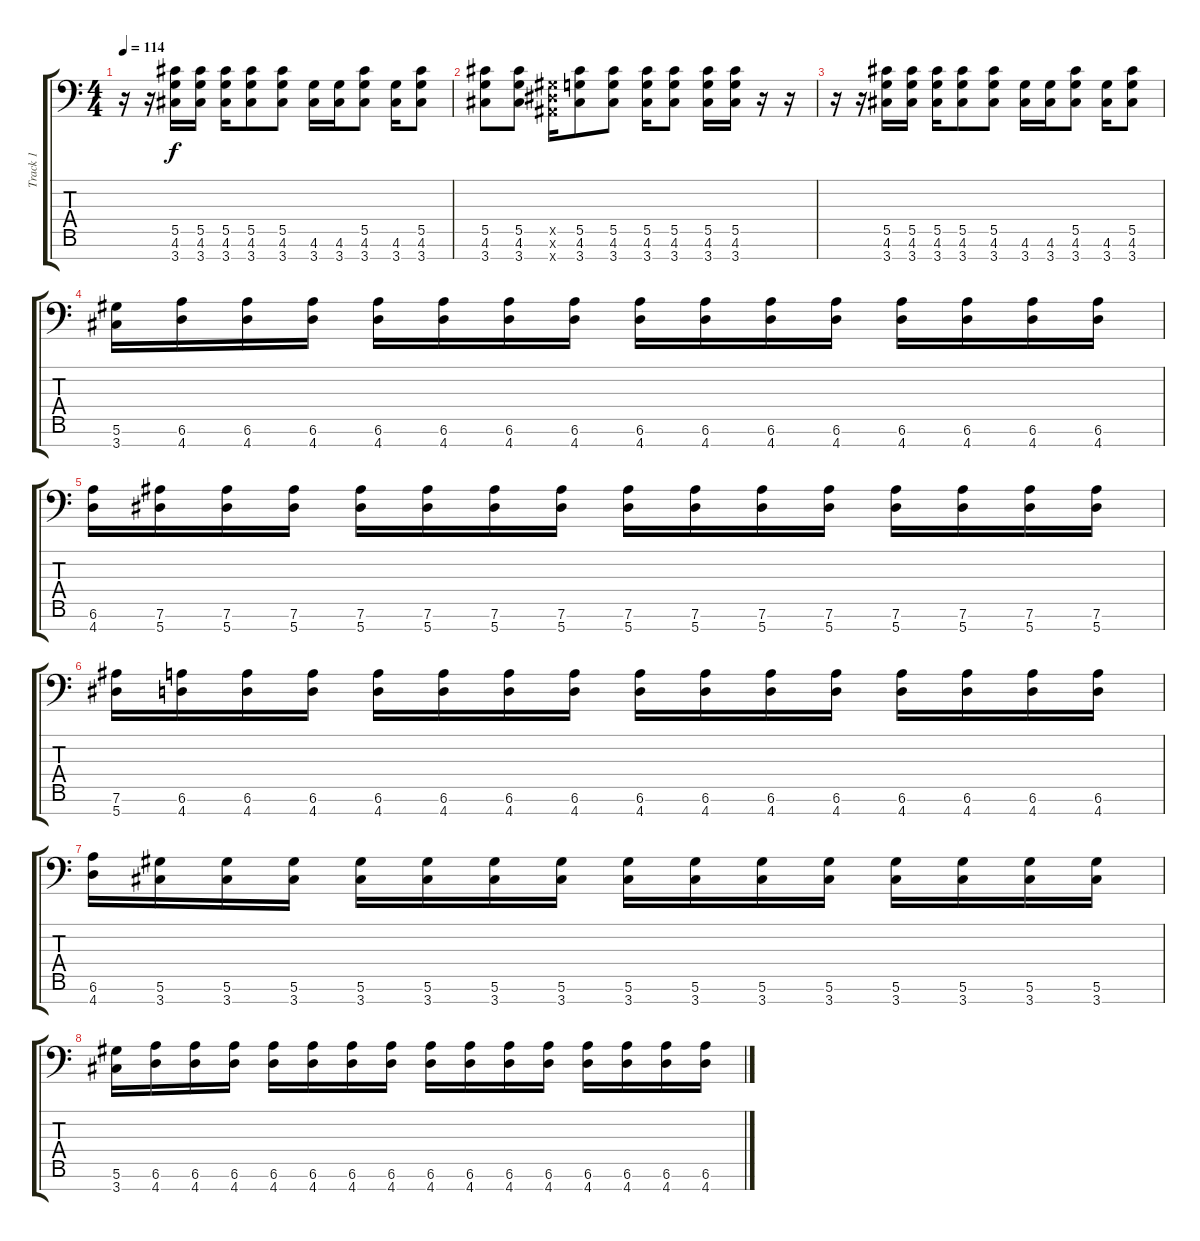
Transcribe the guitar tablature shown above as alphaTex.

\track ("Track 1" "Track 1") {instrument distortionguitar}
\staff {score tabs}
\tuning (Eb4 Bb3 Gb3 Db3 Ab2 Eb2 Bb1) {hide}
\ts (4 4)
\tempo 114
\clef f4
\ks c
r.16{dy f} r.16 (5.5 4.6 3.7).16 (5.5 4.6 3.7).16 (5.5 4.6 3.7).16 (5.5 4.6 3.7).8 (5.5 4.6 3.7).8 (4.6 3.7).16 (4.6 3.7).16 (5.5 4.6 3.7).8 (4.6 3.7).16 (5.5 4.6 3.7).8 |
(5.5 4.6 3.7).8 (5.5 4.6 3.7).8 (0.5{x} 0.6{x} 0.7{x}).16 (5.5 4.6 3.7).8 (5.5 4.6 3.7).8 (5.5 4.6 3.7).16 (5.5 4.6 3.7).8 (5.5 4.6 3.7).16 (5.5 4.6 3.7).16 r.16 r.16 |
r.16 r.16 (5.5 4.6 3.7).16 (5.5 4.6 3.7).16 (5.5 4.6 3.7).16 (5.5 4.6 3.7).8 (5.5 4.6 3.7).8 (4.6 3.7).16 (4.6 3.7).16 (5.5 4.6 3.7).8 (4.6 3.7).16 (5.5 4.6 3.7).8 |
(5.6 3.7).16 (6.6 4.7).16 (6.6 4.7).16 (6.6 4.7).16 (6.6 4.7).16 (6.6 4.7).16 (6.6 4.7).16 (6.6 4.7).16 (6.6 4.7).16 (6.6 4.7).16 (6.6 4.7).16 (6.6 4.7).16 (6.6 4.7).16 (6.6 4.7).16 (6.6 4.7).16 (6.6 4.7).16 |
(6.6 4.7).16 (7.6 5.7).16 (7.6 5.7).16 (7.6 5.7).16 (7.6 5.7).16 (7.6 5.7).16 (7.6 5.7).16 (7.6 5.7).16 (7.6 5.7).16 (7.6 5.7).16 (7.6 5.7).16 (7.6 5.7).16 (7.6 5.7).16 (7.6 5.7).16 (7.6 5.7).16 (7.6 5.7).16 |
(7.6 5.7).16 (6.6 4.7).16 (6.6 4.7).16 (6.6 4.7).16 (6.6 4.7).16 (6.6 4.7).16 (6.6 4.7).16 (6.6 4.7).16 (6.6 4.7).16 (6.6 4.7).16 (6.6 4.7).16 (6.6 4.7).16 (6.6 4.7).16 (6.6 4.7).16 (6.6 4.7).16 (6.6 4.7).16 |
(6.6 4.7).16 (5.6 3.7).16 (5.6 3.7).16 (5.6 3.7).16 (5.6 3.7).16 (5.6 3.7).16 (5.6 3.7).16 (5.6 3.7).16 (5.6 3.7).16 (5.6 3.7).16 (5.6 3.7).16 (5.6 3.7).16 (5.6 3.7).16 (5.6 3.7).16 (5.6 3.7).16 (5.6 3.7).16 |
(5.6 3.7).16 (6.6 4.7).16 (6.6 4.7).16 (6.6 4.7).16 (6.6 4.7).16 (6.6 4.7).16 (6.6 4.7).16 (6.6 4.7).16 (6.6 4.7).16 (6.6 4.7).16 (6.6 4.7).16 (6.6 4.7).16 (6.6 4.7).16 (6.6 4.7).16 (6.6 4.7).16 (6.6 4.7).16
